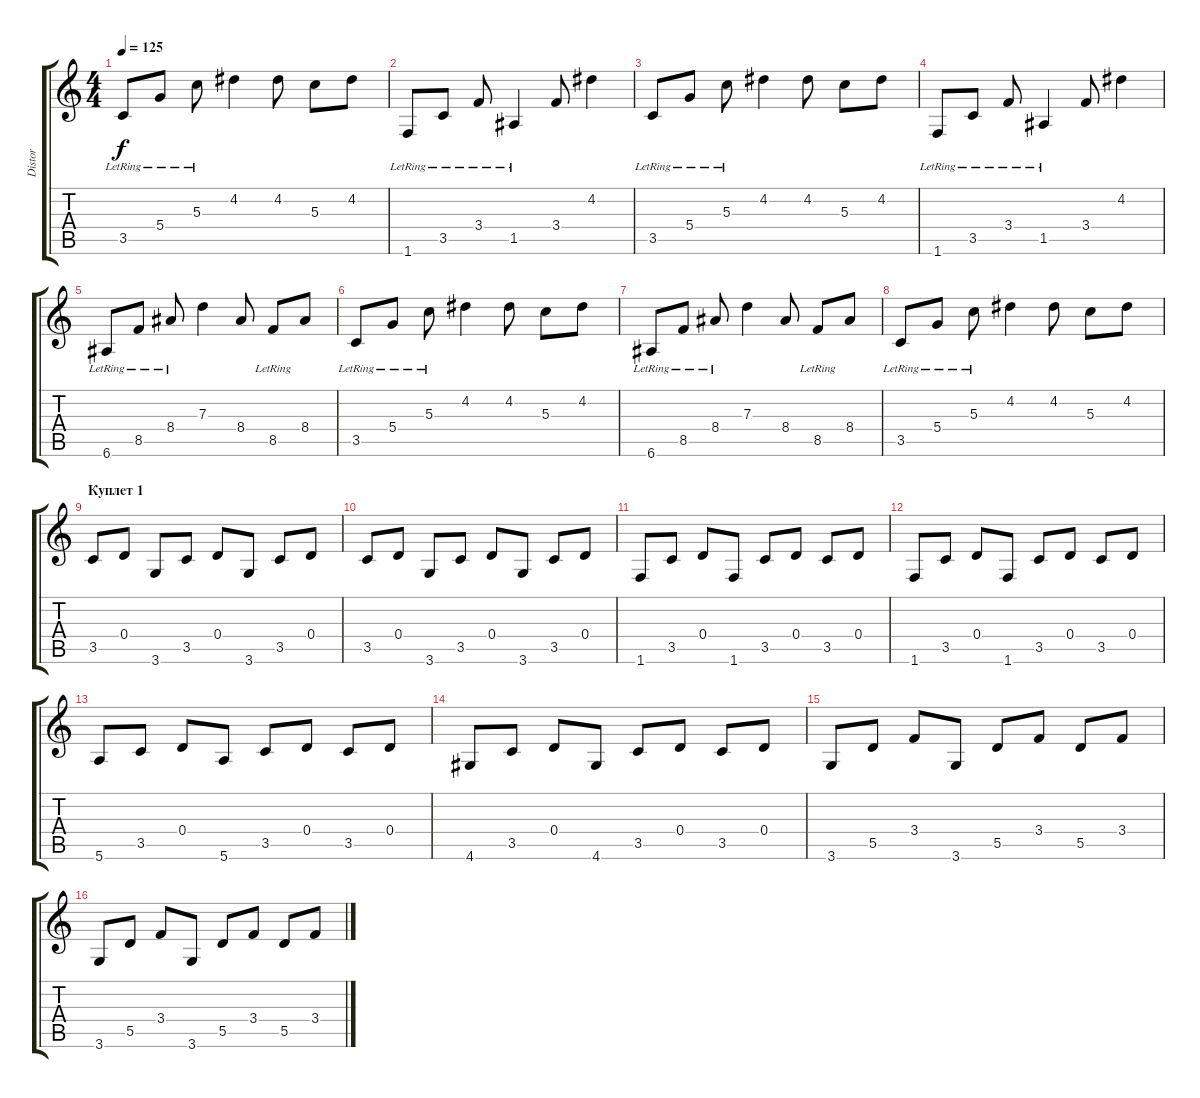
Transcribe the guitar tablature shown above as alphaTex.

\track ("Distor" "Distor") {instrument overdrivenguitar}
\staff {score tabs}
\tuning (E4 B3 G3 D3 A2 E2) {hide}
\ts (4 4)
\tempo 125
\clef g2
\ks c
3.5{lr}.8{dy f} 5.4{lr}.8 5.3{lr}.8 4.2.4 4.2.8 5.3.8 4.2.8 |
1.6{lr}.8 3.5{lr}.8 3.4{lr}.8 1.5{lr}.4 3.4.8 4.2.4 |
3.5{lr}.8 5.4{lr}.8 5.3{lr}.8 4.2.4 4.2.8 5.3.8 4.2.8 |
1.6{lr}.8 3.5{lr}.8 3.4{lr}.8 1.5{lr}.4 3.4.8 4.2.4 |
6.6{lr}.8 8.5{lr}.8 8.4{lr}.8 7.3.4 8.4.8 8.5{lr}.8 8.4.8 |
3.5{lr}.8 5.4{lr}.8 5.3{lr}.8 4.2.4 4.2.8 5.3.8 4.2.8 |
6.6{lr}.8 8.5{lr}.8 8.4{lr}.8 7.3.4 8.4.8 8.5{lr}.8 8.4.8 |
3.5{lr}.8 5.4{lr}.8 5.3{lr}.8 4.2.4 4.2.8 5.3.8 4.2.8 |
\section ("" "Куплет 1")
3.5.8{balance 0} 0.4.8 3.6.8 3.5.8 0.4.8 3.6.8 3.5.8 0.4.8 |
3.5.8 0.4.8 3.6.8 3.5.8 0.4.8 3.6.8 3.5.8 0.4.8 |
1.6.8 3.5.8 0.4.8 1.6.8 3.5.8 0.4.8 3.5.8 0.4.8 |
1.6.8 3.5.8 0.4.8 1.6.8 3.5.8 0.4.8 3.5.8 0.4.8 |
5.6.8 3.5.8 0.4.8 5.6.8 3.5.8 0.4.8 3.5.8 0.4.8 |
4.6.8 3.5.8 0.4.8 4.6.8 3.5.8 0.4.8 3.5.8 0.4.8 |
3.6.8 5.5.8 3.4.8 3.6.8 5.5.8 3.4.8 5.5.8 3.4.8 |
3.6.8 5.5.8 3.4.8 3.6.8 5.5.8 3.4.8 5.5.8 3.4.8
